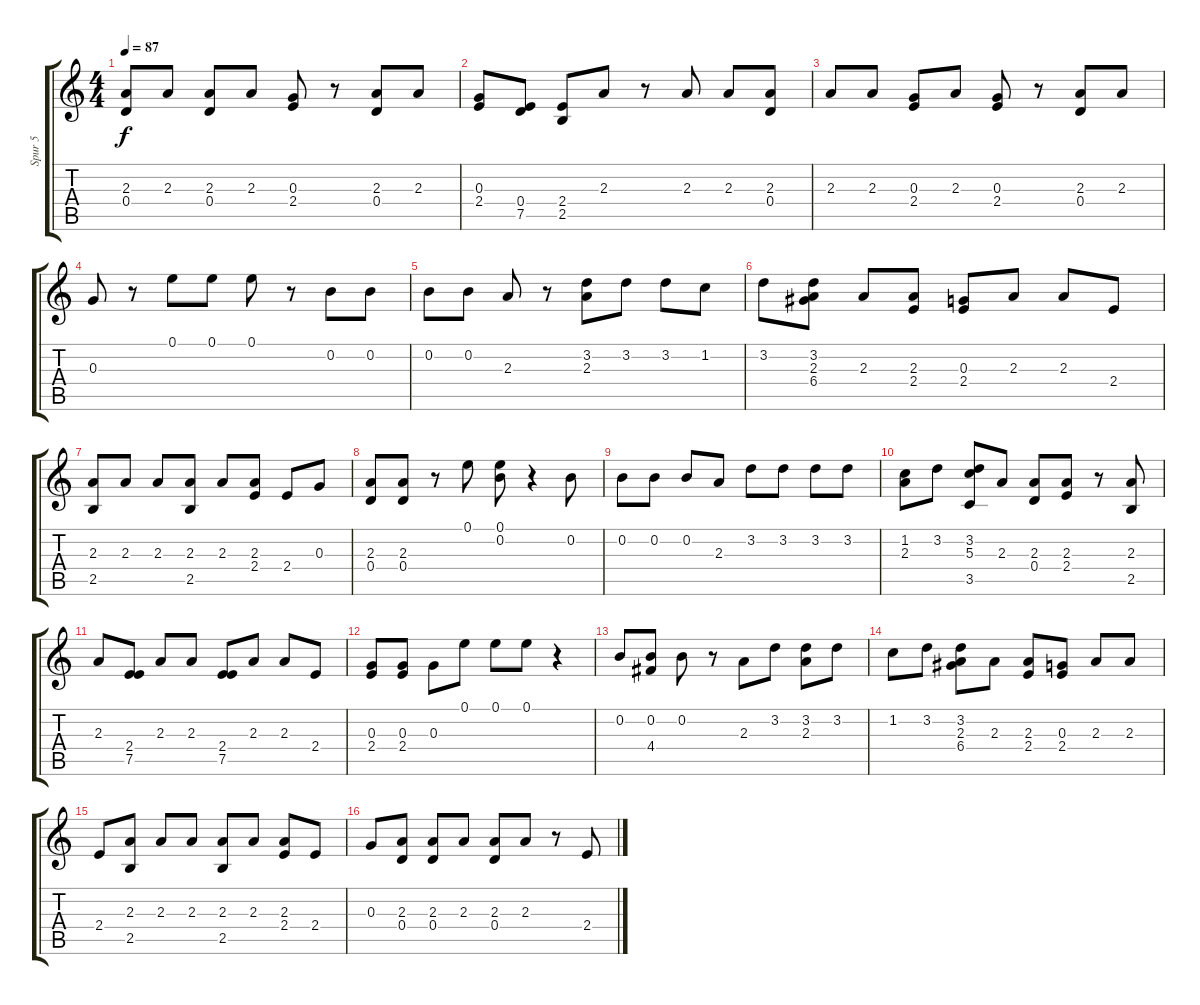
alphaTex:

\track ("Spur 5" "Spur 5") {instrument distortionguitar}
\staff {score tabs}
\tuning (E4 B3 G3 D3 A2 E2) {hide}
\ts (4 4)
\tempo 87
\clef g2
\ks c
(2.3 0.4).8{dy f} 2.3.8 (2.3 0.4).8 2.3.8 (0.3 2.4).8 r.8 (2.3 0.4).8 2.3.8 |
(0.3 2.4).8 (0.4 7.5).8 (2.4 2.5).8 2.3.8 r.8 2.3.8 2.3.8 (2.3 0.4).8 |
2.3.8 2.3.8 (0.3 2.4).8 2.3.8 (0.3 2.4).8 r.8 (2.3 0.4).8 2.3.8 |
0.3.8 r.8 0.1.8 0.1.8 0.1.8 r.8 0.2.8 0.2.8 |
0.2.8 0.2.8 2.3.8 r.8 (3.2 2.3).8 3.2.8 3.2.8 1.2.8 |
3.2.8 (3.2 2.3 6.4).8 2.3.8 (2.3 2.4).8 (0.3 2.4).8 2.3.8 2.3.8 2.4.8 |
(2.3 2.5).8 2.3.8 2.3.8 (2.3 2.5).8 2.3.8 (2.3 2.4).8 2.4.8 0.3.8 |
(2.3 0.4).8 (2.3 0.4).8 r.8 0.1.8 (0.1 0.2).8 r.4 0.2.8 |
0.2.8 0.2.8 0.2.8 2.3.8 3.2.8 3.2.8 3.2.8 3.2.8 |
(1.2 2.3).8 3.2.8 (3.2 5.3 3.5).8 2.3.8 (2.3 0.4).8 (2.3 2.4).8 r.8 (2.3 2.5).8 |
2.3.8 (2.4 7.5).8 2.3.8 2.3.8 (2.4 7.5).8 2.3.8 2.3.8 2.4.8 |
(0.3 2.4).8 (0.3 2.4).8 0.3.8 0.1.8 0.1.8 0.1.8 r.4 |
0.2.8 (0.2 4.4).8 0.2.8 r.8 2.3.8 3.2.8 (3.2 2.3).8 3.2.8 |
1.2.8 3.2.8 (3.2 2.3 6.4).8 2.3.8 (2.3 2.4).8 (0.3 2.4).8 2.3.8 2.3.8 |
2.4.8 (2.3 2.5).8 2.3.8 2.3.8 (2.3 2.5).8 2.3.8 (2.3 2.4).8 2.4.8 |
0.3.8 (2.3 0.4).8 (2.3 0.4).8 2.3.8 (2.3 0.4).8 2.3.8 r.8 2.4.8
